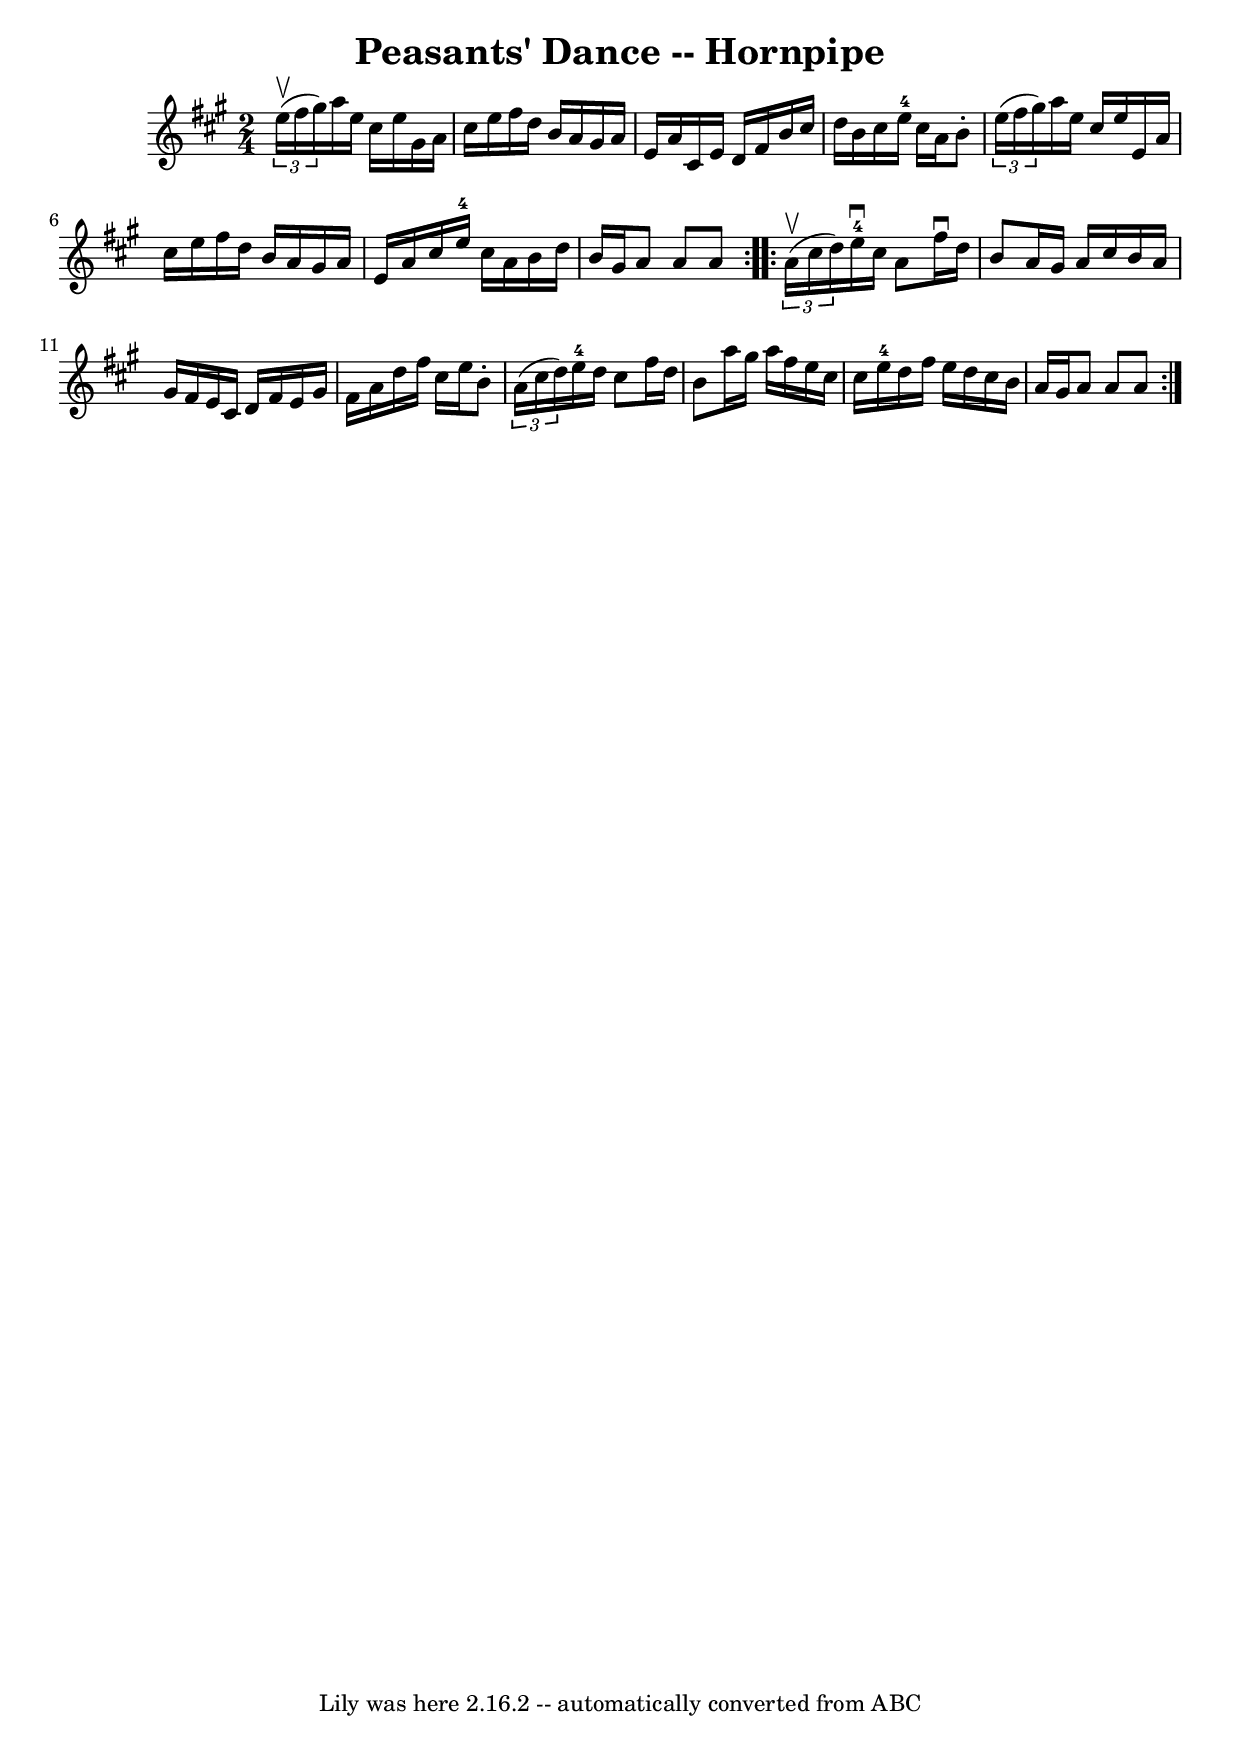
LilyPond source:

\version "2.7.40"
\include "Mammoth.ily"
\header {
	%% book = "Cole's 1000 Fiddle Tunes"
	crossRefNumber = "1"
	footnotes = ""
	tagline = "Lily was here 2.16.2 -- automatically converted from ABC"
	title = "Peasants' Dance -- Hornpipe"
}
voicedefault =  {


\repeat volta 2 {
\time 2/4 
\key a \major   \times 2/3 { e''16 (^\upbow fis''16 gis''16  
-) } |
 a''16 e''16 cis''16 e''16 gis'16 a'16 cis''16 
 e''16  |
 fis''16 d''16 b'16 a'16 gis'16 a'16 e'16 
 a'16  |
 cis'16 e'16 d'16 fis'16 b'16 cis''16    
d''16 b'16  |
 cis''16 e''16-4 cis''16 a'16 b'8 -.   
\times 2/3 { e''16 (fis''16 gis''16) } |
 a''16 e''16   
 cis''16 e''16 e'16 a'16 cis''16 e''16  |
 fis''16    
d''16 b'16 a'16 gis'16 a'16 e'16 a'16  |
 cis''16    
e''16-4 cis''16 a'16 b'16 d''16 b'16 gis'16  |
 a'8 
 a'8 a'8  }     \repeat volta 2 {   \times 2/3 { a'16 (^\upbow cis''16 
 d''16) } |
 e''16-4^\downbow cis''16 a'8 fis''16 
^\downbow d''16 b'8  |
 a'16 gis'16 a'16 cis''16 b'16  
 a'16 gis'16 fis'16  |
 e'16 cis'16 d'16 fis'16 e'16 
 gis'16 fis'16 a'16  |
 d''16 fis''16 cis''16 e''16    
b'8 -.   \times 2/3 { a'16 (cis''16 d''16) } |
 e''16 
-4 d''16 cis''8 fis''16 d''16 b'8  |
 a''16 gis''16  
 a''16 fis''16 e''16 cis''16 cis''16 e''16-4 |
   
d''16 fis''16 e''16 d''16 cis''16 b'16 a'16 gis'16  
|
 a'8 a'8 a'8  }   
}

\score{
    <<

	\context Staff="default"
	{
	    \voicedefault 
	}

    >>
	\layout {
	}
	\midi {}
}
